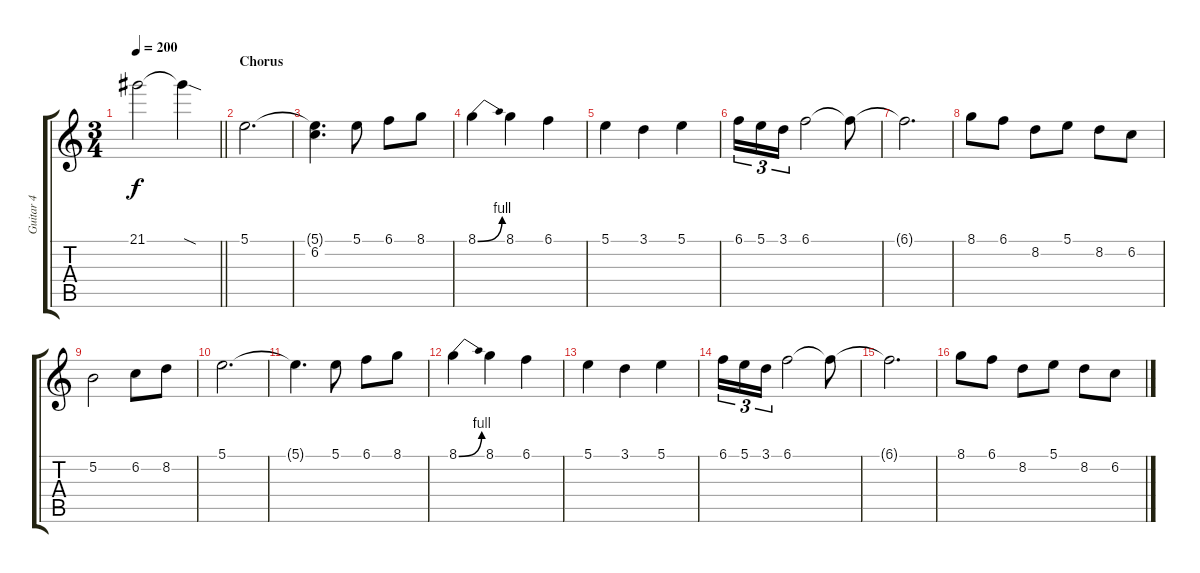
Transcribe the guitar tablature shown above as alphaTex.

\track ("Guitar 4" "Guitar 4") {instrument distortionguitar}
\staff {score tabs}
\tuning (B3 Gb3 D3 A2 E2 B1) {hide}
\ts (3 4)
\tempo 200
\clef g2
\barLineRight lightlight
\ks c
21.1{t}.2{dy f} 21.1{sod t}.4 |
\section ("" "Chorus")
5.1.2{d} |
(5.1{t} 6.2).4{d} 5.1.8 6.1.8 8.1.8 |
8.1{be (bend 0 0 60 4)}.4 8.1.4 6.1.4 |
5.1.4 3.1.4 5.1.4 |
6.1.16{tu (3 2)} 5.1.16{tu (3 2)} 3.1.16{tu (3 2)} 6.1.2 6.1{t}.8 |
6.1{t}.2{d} |
8.1.8 6.1.8 8.2.8 5.1.8 8.2.8 6.2.8 |
5.2.2 6.2.8 8.2.8 |
5.1.2{d} |
5.1{t}.4{d} 5.1.8 6.1.8 8.1.8 |
8.1{be (bend 0 0 60 4)}.4 8.1.4 6.1.4 |
5.1.4 3.1.4 5.1.4 |
6.1.16{tu (3 2)} 5.1.16{tu (3 2)} 3.1.16{tu (3 2)} 6.1.2 6.1{t}.8 |
6.1{t}.2{d} |
8.1.8 6.1.8 8.2.8 5.1.8 8.2.8 6.2.8
